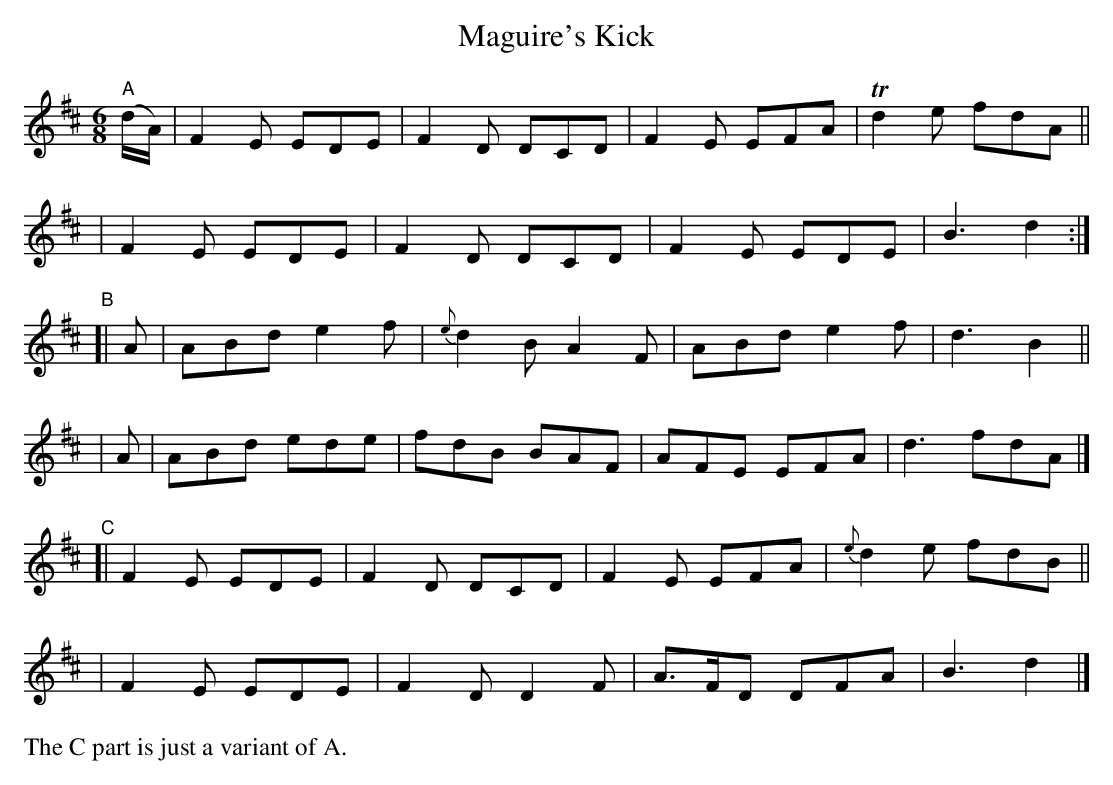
X:1
T: Maguire's Kick
M: 6/8
L: 1/8
K: D
"^A"(d/A/) \
|  F2E EDE | F2D DCD | F2E EFA | Td2e fdA ||
|  F2E EDE | F2D DCD | F2E EDE | B3 d2 :|
"^B"\
[| A | ABd e2f | {e}d2B A2F | ABd e2f | d3 B2 ||
|  A | ABd ede | fdB BAF | AFE EFA | d3 fdA |]
"^C"\
[| F2E EDE | F2D DCD | F2E EFA | {e}d2e fdB ||
|  F2E EDE | F2D D2F | A>FD DFA | B3 d2 |]
